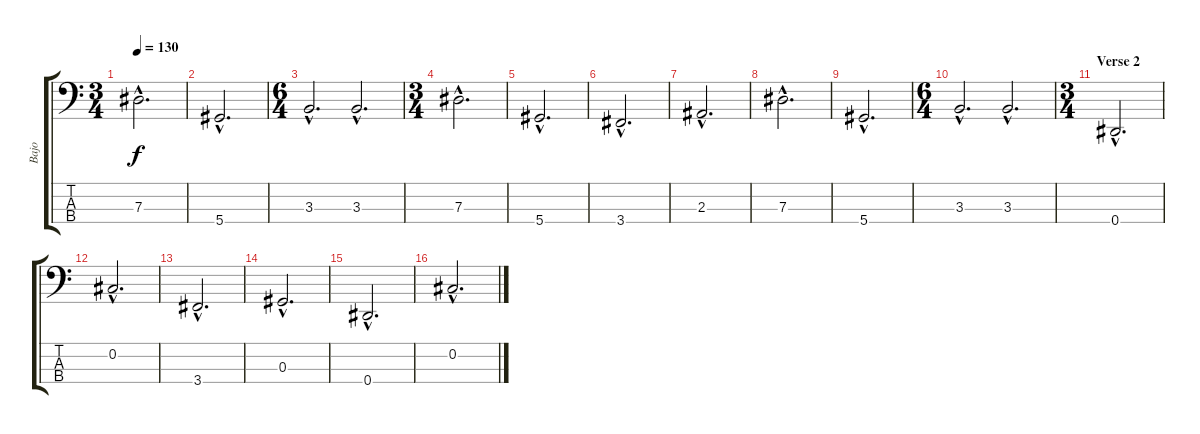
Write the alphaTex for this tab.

\track ("Bajo " "Bajo ") {instrument synthbass2}
\staff {score tabs}
\tuning (Gb2 Db2 Ab1 Eb1) {hide}
\ts (3 4)
\tempo 130
\clef f4
\ks c
7.3{hac}.2{d dy f} |
5.4{hac}.2{d} |
\ts (6 4)
3.3{hac}.2{d} 3.3{hac}.2{d} |
\ts (3 4)
7.3{hac}.2{d} |
5.4{hac}.2{d} |
3.4{hac}.2{d} |
2.3{hac}.2{d} |
7.3{hac}.2{d} |
5.4{hac}.2{d} |
\ts (6 4)
3.3{hac}.2{d} 3.3{hac}.2{d} |
\ts (3 4)
\section ("" "Verse 2")
0.4{hac}.2{d} |
0.2{hac}.2{d} |
3.4{hac}.2{d} |
0.3{hac}.2{d} |
0.4{hac}.2{d} |
0.2{hac}.2{d}
